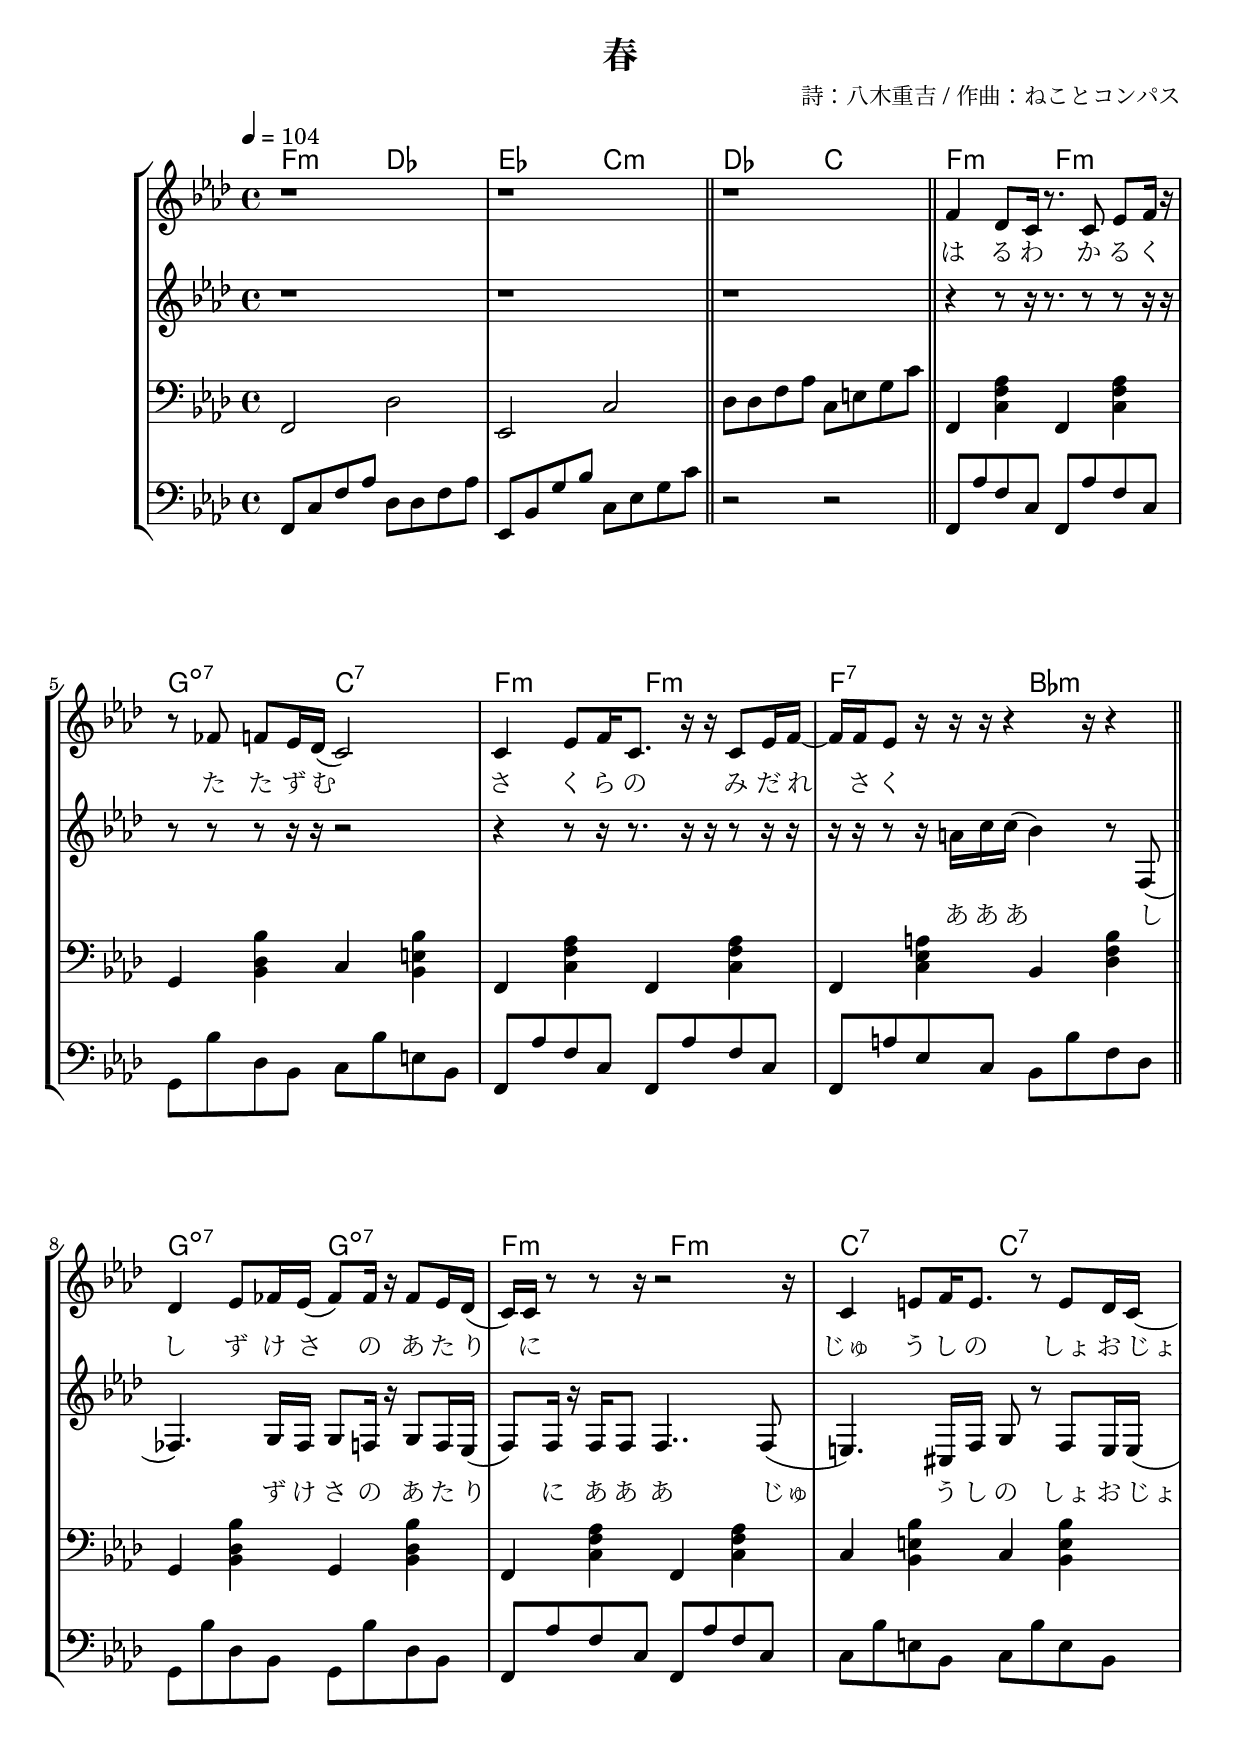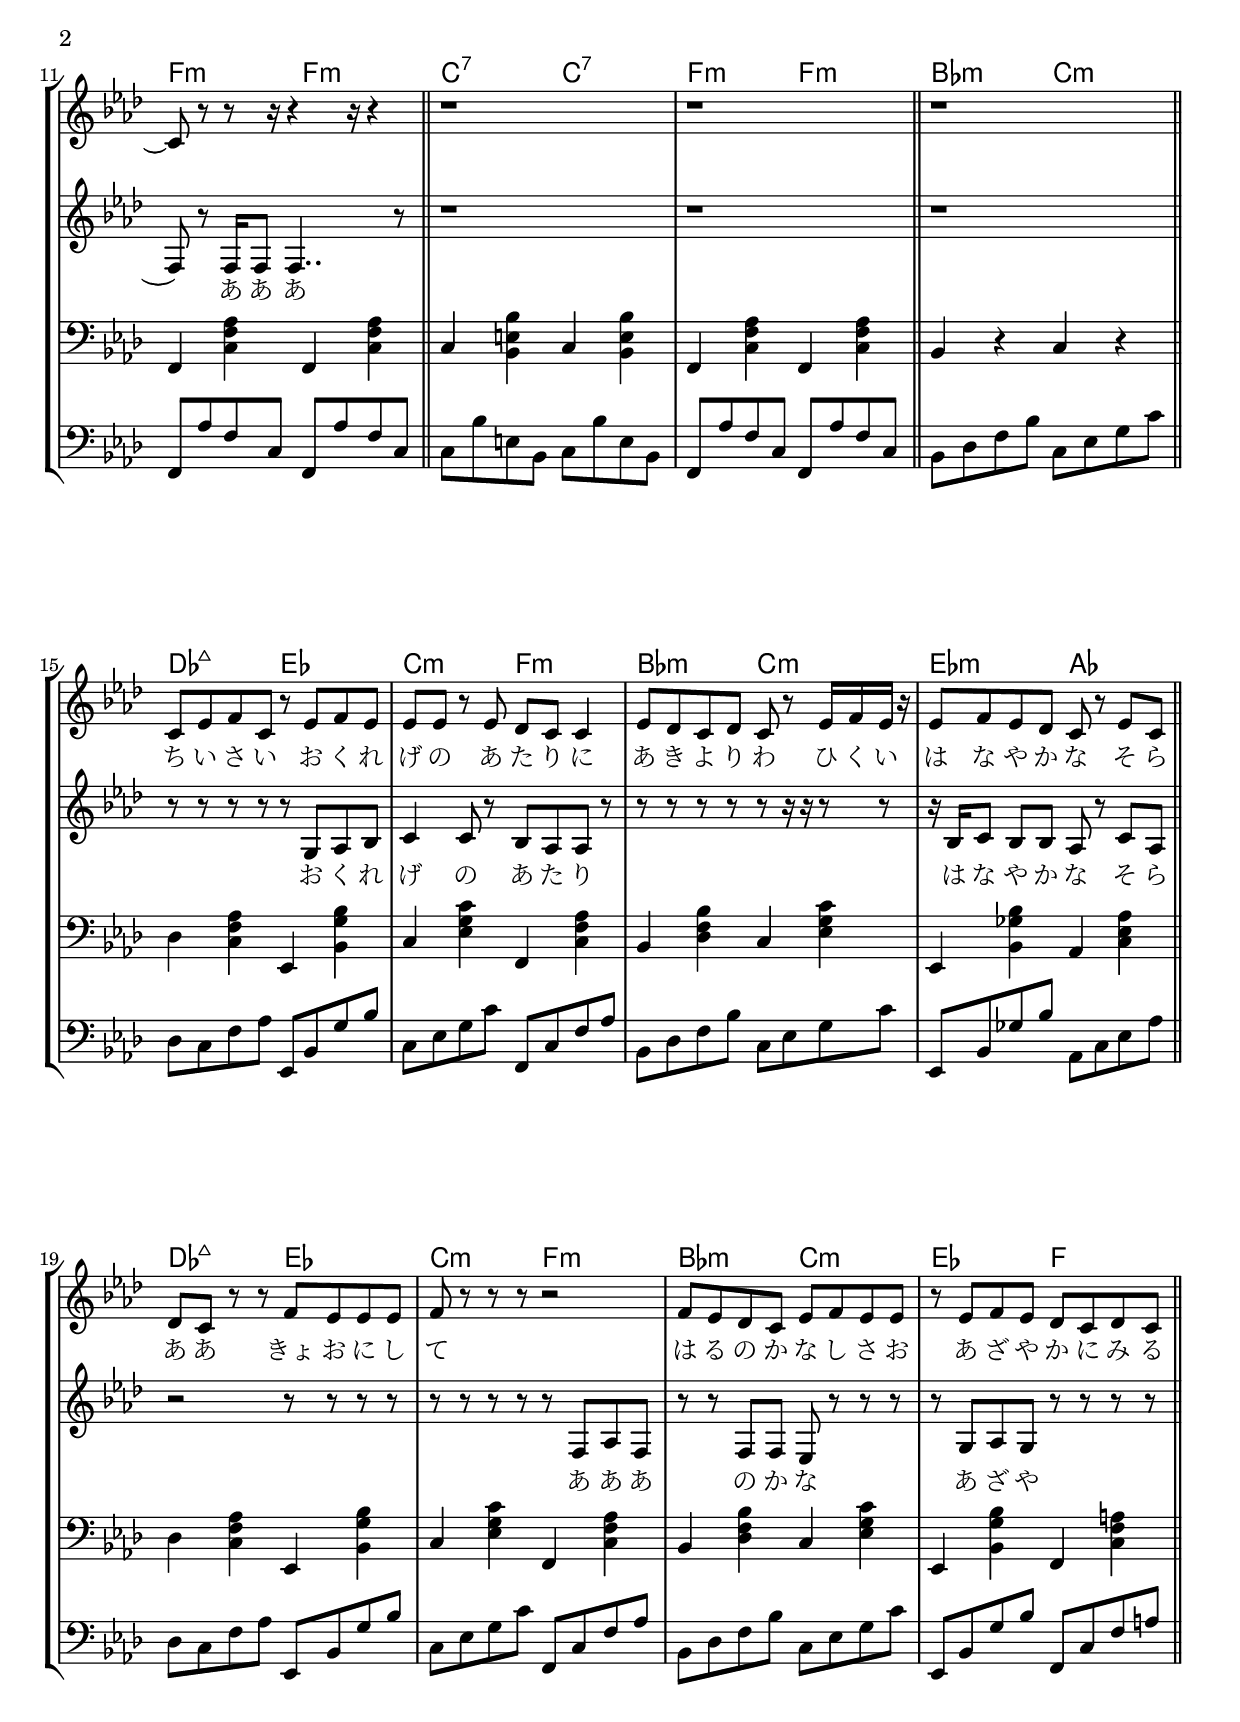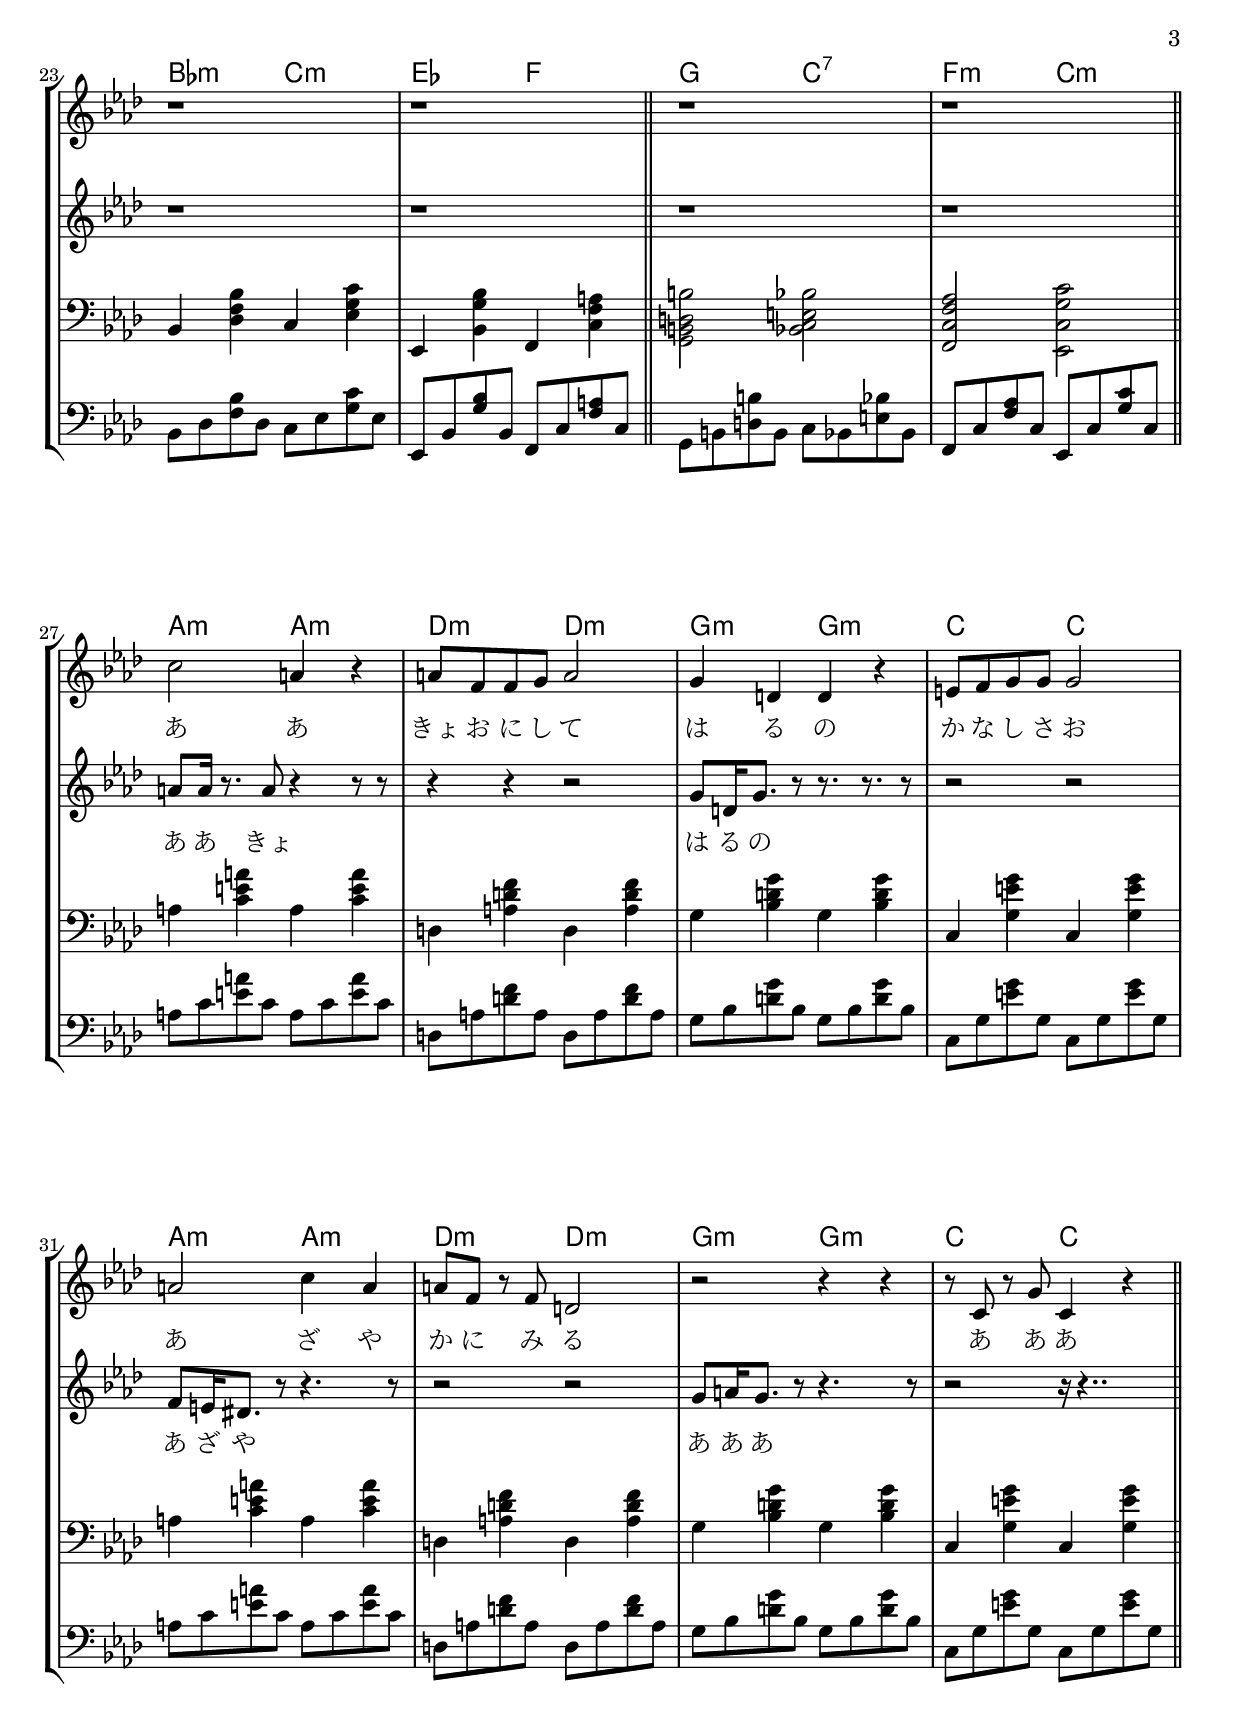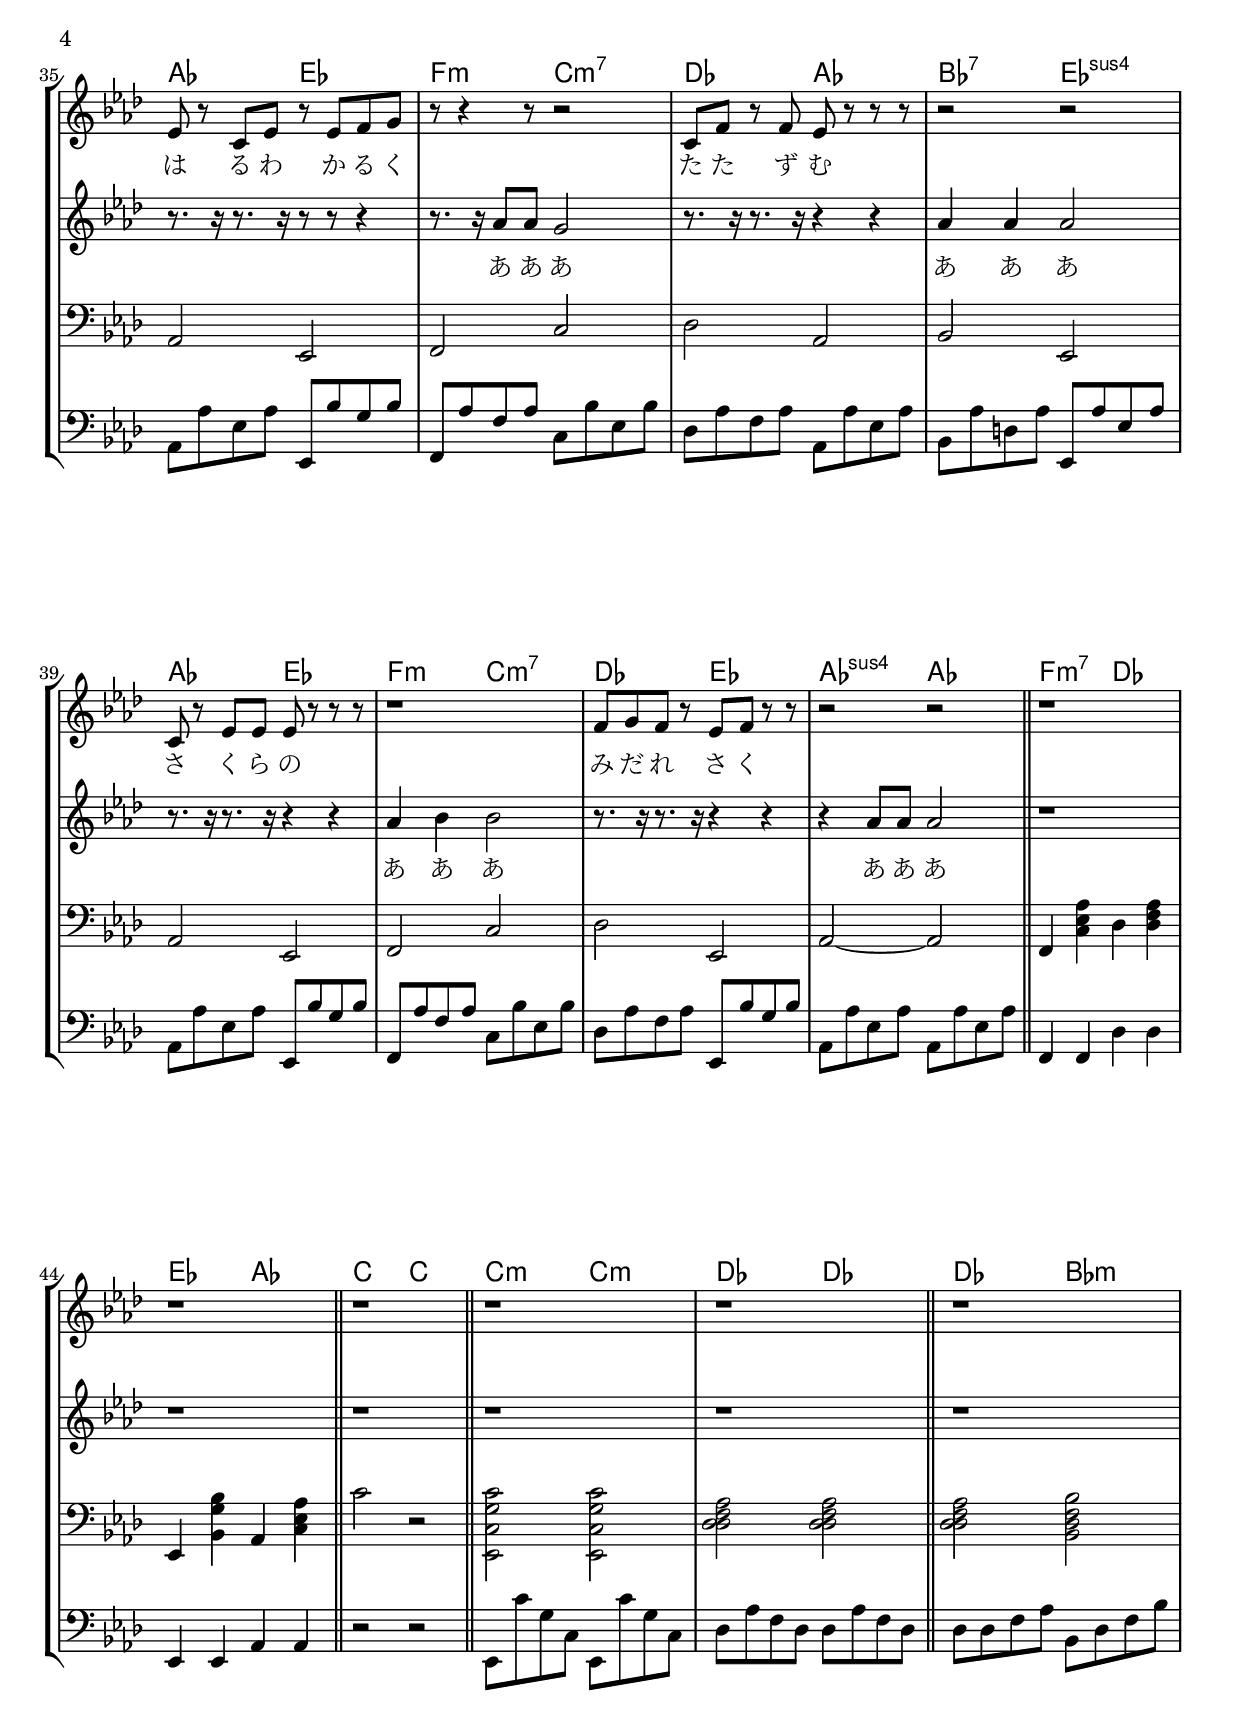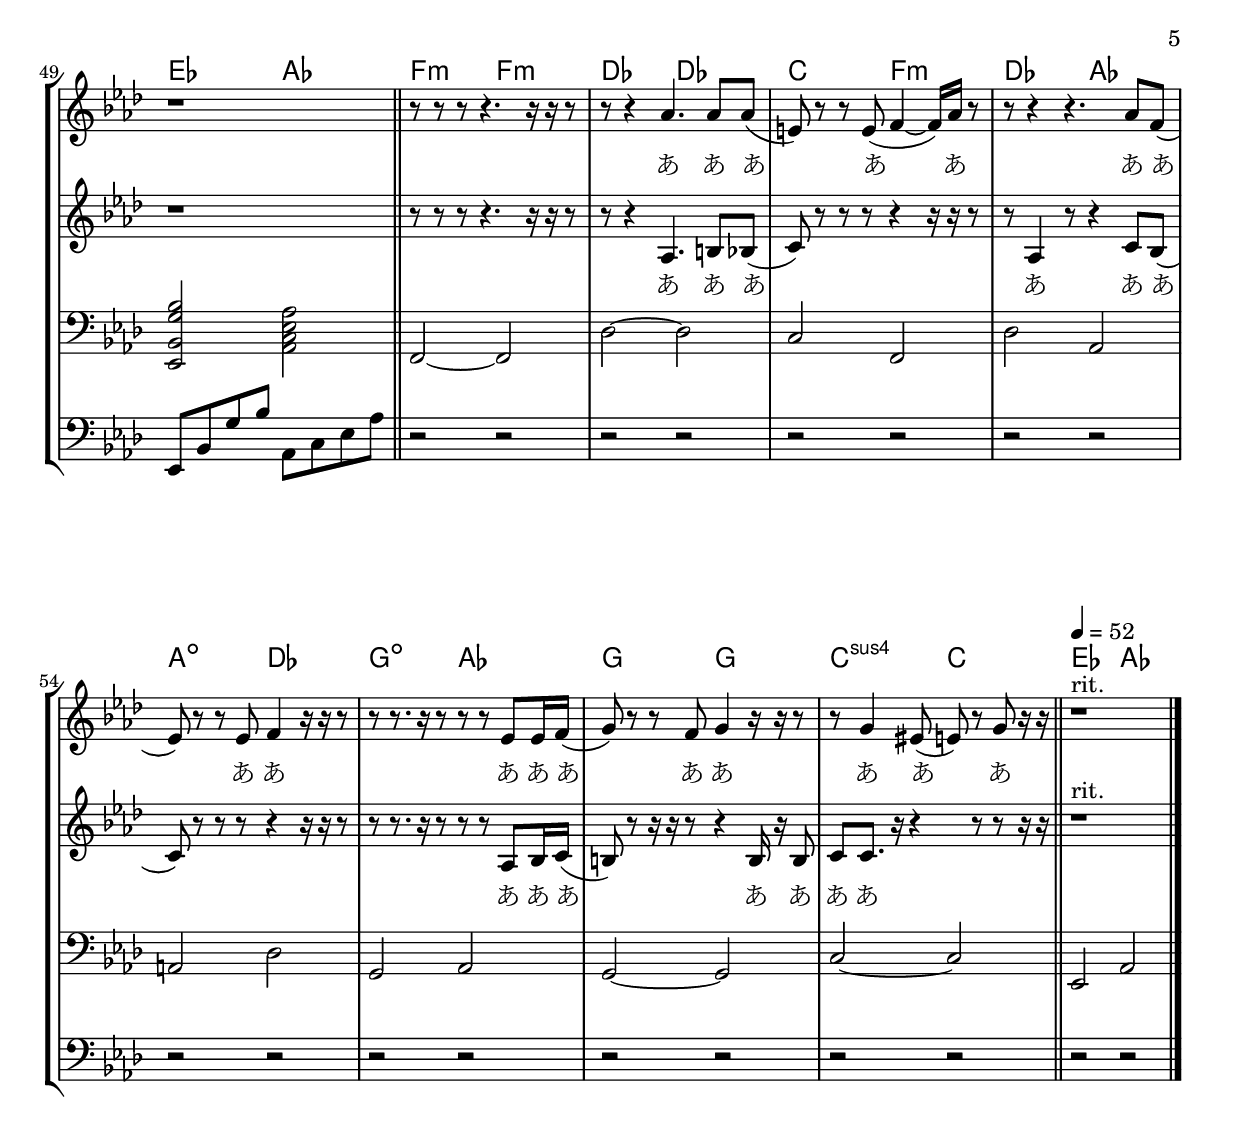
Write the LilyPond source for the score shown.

\version "2.12.1"

\header {
	title = \markup {春}
	composer = \markup \center-column {"詩：八木重吉 / 作曲：ねことコンパス"}
}

harmony = \chordmode {
	f2:m des es c:m 

	des c 

	f:m f:m g:dim7 c:7 f:m f:m f:7 bes:m 

	g:dim7 g:dim7 f:m f:m c:7 c:7 f:m f:m 

	c:7 c:7 f:m f:m 

	bes:m c:m 

	des:maj7 es c:m f:m bes:m c:m es:m as 

	des:maj7 es c:m f:m bes:m c:m es f 

	bes:m c:m es f 

	g c:7 f:m c:m 

	a:m a:m d:m d:m g:m g:m c c a:m a:m d:m d:m g:m g:m c c 

	as es f:m c:min7 des as bes:7 es:sus4 as es f:m c:min7 des es as:sus4 as 

	f:min7 des es as 

	c c 

	c:m c:m des des 

	des bes:m es as 

	f:m f:m des des c f:m des as a:dim des g:dim as g g c:sus4 c 

	es as 
}

melody = {
	\key as \major
	\tempo 4 = 104
	r1 | r1   
	r1   
	\set Staff.midiInstrument = #"mmi0.48"
	 f'4  des'8  c'16  r8.  c'8  es'8  f'16  r16 
	r8  fes'8  f'8  es'16  des'16  (c'2) 
	c'4  es'8  f'16  c'8.  r16  r16  c'8  es'16  f'16~ 
	f'16  f'16  es'8  r16  r16  r16  r4 r16  	r4 	\set Staff.midiInstrument = #"mmi0.48"
	 des'4  es'8  fes'16  es'16  (fes'8)  fes'16  r16  fes'8  es'16  des'16 
	(c'16)  c'16  r8  r8  r16  r2 r16 
	c'4  e'8  f'16  e'8.  r8  e'8  des'16  c'16~ 
	c'8  r8  r8  r16  r4 r16  	r4 	r1 | r1   
	r1   
	\set Staff.midiInstrument = #"mmi0.48"
	c'8  es'8  f'8  c'8  r8  es'8  f'8  es'8 
	es'8  es'8  r8  es'8  des'8  c'8  c'4 
	es'8  des'8  c'8  des'8  c'8  r8  es'16  f'16  es'16  r16 
	es'8  f'8  es'8  des'8  c'8  r8  es'8  c'8
	\set Staff.midiInstrument = #"mmi0.48"
	des'8  c'8  r8  r8  f'8  es'8  es'8  es'8 
	f'8  r8  r8  r8  r2 
	f'8  es'8  des'8  c'8  es'8  f'8  es'8  es'8 
	r8  es'8  f'8  es'8  des'8  c'8  des'8  c'8
	r1 | r1   
	r1 | r1   
	\set Staff.midiInstrument = #"Flute"
	 c''2  a'4  r4 
	a'8  f'8  f'8  g'8  a'2 
	g'4  d'4  d'4  r4 
	e'8  f'8  g'8  g'8  g'2 
	a'2  c''4  a'4 
	a'8  f'8  r8  f'8  d'2 
	r2  r4  r4 
	r8  c'8  r8  g'8  c'4  	r4 	\set Staff.midiInstrument = #"FX 7 (echoes)"
	es'8  r8  c'8  es'8  r8  es'8  f'8  g'8 
	r8  r4  r8  r2 
	c'8  f'8  r8  f'8  es'8  r8  r8  r8 
	r2  r2 
	c'8  r8  es'8  es'8  es'8  r8  r8  r8 
	r1 
	f'8  g'8  f'8  r8  es'8  f'8  r8  r8 
	r2  r2
	r1 | r1   
	r1   
	r1 | r1   
	r1 | r1   
	\set Staff.midiInstrument = #"FX 3 (crystal)"
	r8 r8  r8  r4.  r16  r16  r8 
	r8  r4  as'4.  as'8  as'8 
	(e'8)  r8  r8  e'8  (f'4~f'16)  as'16  r8 
	r8  r4  r4.  as'8  f'8 
	(es'8)  r8  r8  es'8  f'4  r16  r16  r8 
	r8  r8.  r16  r8  r8  r8  es'8  es'16  f'16 
	(g'8)  r8  r8  f'8  g'4  r16  r16  r8 
	r8  g'4  eis'8  (e'8)  r8  g'8  r16  r16
	\tempo 4 = 52
	r1^"rit." \bar "|."
}

words = \lyricmode {
	
	
	は  る  わ  か  る  く  た  た  ず  む  さ  く  ら  の  み  だ  れ  さ  く  
	し  ず  け  さ  の  あ  た  り  に  じゅ  う  し  の  しょ  お  じょ  
	
	
	ち  い  さ  い  お  く  れ  げ  の  あ  た  り  に  あ  き  よ  り  わ  ひ  く  い  は  な  や  か  な  そ  ら  
	あ  あ  きょ  お  に  し  て  は  る  の  か  な  し  さ  お  あ  ざ  や  か  に  み  る  
	
	
	あ  あ  きょ  お  に  し  て  は  る  の  か  な  し  さ  お  あ  ざ  や  か  に  み  る  あ  あ  あ  
	は  る  わ  か  る  く  た  た  ず  む  さ  く  ら  の  み  だ  れ  さ  く  
	
	
	
	
	あ  あ  あ  あ  あ  あ  あ  あ  あ  あ  あ  あ  あ  あ  あ  あ  あ  
	
}

secondmelody = {
	\key as \major
	\tempo 4 = 104
	r1 | r1   
	r1   
	\set Staff.midiInstrument = #"FX 4 (atmosphere)"
	 r4  r8  r16  r8.  r8  r8  r16  r16 
	r8  r8  r8  r16  r16  r2 
	r4  r8  r16  r8.  r16  r16  r8  r16  r16 
	r16  r16  r8  r16  a'16  c''16  c''16  (bes'4)  	r8 	\set Staff.midiInstrument = #"Acoustic Bass"
	f8 
	(fes4.)  g16  fes16  g8  f16  r16  g8  f16  es16 
	(f8)  f16  r16  f16  f8  f4..  f8 
	(e4.)  cis16  f16  g8  r8  f8  e16  e16 
	(f8)  r8  f16  f8  f4..  	r8 	r1 | r1   
	r1   
	\set Staff.midiInstrument = #"FX 8 (sci-fi)"
	r8  r8  r8  r8  r8  g8  as8  bes8 
	c'4  c'8  r8  bes8  as8  as8  r8 
	r8  r8  r8  r8  r8  r16  r16  r8  r8 
	r16  bes16  c'8  bes8  bes8  as8  r8  c'8  as8
	\set Staff.midiInstrument = #"Pad 1 (new age)"
	r2  r8  r8  r8  r8 
	r8  r8  r8  r8  r8  f8  as8  f8 
	r8  r8  f8  f8  es8  r8  r8  r8 
	r8  g8  as8  g8  r8  r8  r8  r8
	r1 | r1   
	r1 | r1   
	\set Staff.midiInstrument = #"French horn"
	 a'8  a'16  r8.  a'8  r4  r8  r8 
	r4  r4  r2 
	g'8  d'16  g'8.  r8  r8.  r8.  r8 
	r2  r2 
	f'8  e'16  dis'8.  r8  r4.  r8 
	r2  r2 
	g'8  a'16  g'8.  r8  r4.  r8 
	r2  r16  	r4.. 	\set Staff.midiInstrument = #"Voice Oohs"
	r8.  r16  r8.  r16  r8  r8  r4 
	r8.  r16  as'8  as'8  g'2 
	r8.  r16  r8.  r16  r4  r4 
	as'4  as'4  as'2 
	r8.  r16  r8.  r16  r4  r4 
	as'4  bes'4  bes'2 
	r8.  r16  r8.  r16  r4  r4 
	r4  as'8  as'8  as'2
	r1 | r1   
	r1   
	r1 | r1   
	r1 | r1   
	\set Staff.midiInstrument = #"Vibraphone"
	r8 r8  r8  r4.  r16  r16  r8 
	r8  r4  as4.  b8  bes8 
	(c'8)  r8  r8  r8  r4 r16  r16  r8 
	r8  as4  r8  r4  c'8  bes8 
	(c'8)  r8  r8  r8  r4  r16  r16  r8 
	r8  r8.  r16  r8  r8  r8  as8  bes16  c'16 
	(b8)  r8  r16  r16  r8  r4  b16  r16  b8 
	c'8  c'8.  r16  r4  r8  r8  r16  r16
	\tempo 4 = 52
	r1^"rit." \bar "|."
}

secondwords = \lyricmode {
	
	
	あ  あ  あ  
	し  ず  け  さ  の  あ  た  り  に  あ  あ  あ  じゅ  う  し  の  しょ  お  じょ  あ  あ  あ  
	
	
	お  く  れ  げ  の  あ  た  り  は  な  や  か  な  そ  ら  
	あ  あ  あ  の  か  な  あ  ざ  や  
	
	
	あ  あ  きょ  は  る  の  あ  ざ  や  あ  あ  あ  
	あ  あ  あ  あ  あ  あ  あ  あ  あ  あ  あ  あ  
	
	
	
	
	あ  あ  あ  あ  あ  あ  あ  あ  あ  あ  あ  あ  あ  
	
}

tempochange = {
	\tempo 4 = 104
	r1 | r1 \bar "||"
	\tempo 4 = 104
	r1 \bar "||"
	\tempo 4 = 104
	r1 | r1 | r1 | r1 \bar "||"
	\tempo 4 = 104
	r1 | r1 | r1 | r1 \bar "||"
	\tempo 4 = 104
	r1 | r1 \bar "||"
	\tempo 4 = 104
	r1 \bar "||"
	\tempo 4 = 104
	r1 | r1 | r1 | r1 \bar "||"
	\tempo 4 = 104
	r1 | r1 | r1 | r1 \bar "||"
	\tempo 4 = 104
	r1 | r1 \bar "||"
	\tempo 4 = 104
	r1 | r1 \bar "||"
	\tempo 4 = 104
	r1 | r1 | r1 | r1 | r1 | r1 | r1 | r1 \bar "||"
	\tempo 4 = 104
	r1 | r1 | r1 | r1 | r1 | r1 | r1 | r1 \bar "||"
	\tempo 4 = 104
	r1 | r1 \bar "||"
	\tempo 4 = 104
	r1 \bar "||"
	\tempo 4 = 104
	r1 | r1 \bar "||"
	\tempo 4 = 104
	r1 | r1 \bar "||"
	\tempo 4 = 104
	r1 | r1 | r1 | r1 | r1 | r1 | r1 | r1 \bar "||"
	\tempo 4 = 52
	\tempo 4 = 39 r2 \tempo 4 = 34 r2 \bar "|."
}

mainacc = {
	\clef bass
	\set Staff.midiInstrument = #"Acoustic grand"
	\key as \major
	\tempo 4 = 104
	f,2
	~des2
	es,2
	~c2
	\bar "||"

	\set Staff.midiInstrument = #"Pad 7 (halo)"
	des8 des8 f8 as8
	c8 e8 g8 c'8
	\bar "||"

	\set Staff.midiInstrument = #"Acoustic grand"
	f,4 <c f as>4
	f,4 <c f as>4
	g,4 <bes, des bes>4
	c4 <bes, e bes>4
	f,4 <c f as>4
	f,4 <c f as>4
	f,4 <c es a>4
	bes,4 <des f bes>4
	\bar "||"

	\set Staff.midiInstrument = #"Acoustic grand"
	g,4 <bes, des bes>4
	g,4 <bes, des bes>4
	f,4 <c f as>4
	f,4 <c f as>4
	c4 <bes, e bes>4
	c4 <bes, e bes>4
	f,4 <c f as>4
	f,4 <c f as>4
	\bar "||"

	\set Staff.midiInstrument = #"Acoustic grand"
	c4 <bes, e bes>4
	c4 <bes, e bes>4
	f,4 <c f as>4
	f,4 <c f as>4
	\bar "||"

	\set Staff.midiInstrument = #"Bird Tweet"
	bes,4 r4
	c4 r4
	\bar "||"

	\set Staff.midiInstrument = #"Acoustic grand"
	des4 <c f as>4
	es,4 <bes, g bes>4
	c4 <es g c'>4
	f,4 <c f as>4
	bes,4 <des f bes>4
	c4 <es g c'>4
	es,4 <bes, ges bes>4
	as,4 <c es as>4
	\bar "||"

	\set Staff.midiInstrument = #"Acoustic grand"
	des4 <c f as>4
	es,4 <bes, g bes>4
	c4 <es g c'>4
	f,4 <c f as>4
	bes,4 <des f bes>4
	c4 <es g c'>4
	es,4 <bes, g bes>4
	f,4 <c f a>4
	\bar "||"

	\set Staff.midiInstrument = #"Acoustic grand"
	bes,4 <des f bes>4
	c4 <es g c'>4
	es,4 <bes, g bes>4
	f,4 <c f a>4
	\bar "||"

	\set Staff.midiInstrument = #"Acoustic grand"
	<g, b, d b>2
	<c bes, e bes>2
	<f, c f as>2
	<es, c g c'>2
	\bar "||"

	\set Staff.midiInstrument = #"Acoustic grand"
	a4 <c' e' a'>4
	a4 <c' e' a'>4
	d4 <a d' f'>4
	d4 <a d' f'>4
	g4 <bes d' g'>4
	g4 <bes d' g'>4
	c4 <g e' g'>4
	c4 <g e' g'>4
	a4 <c' e' a'>4
	a4 <c' e' a'>4
	d4 <a d' f'>4
	d4 <a d' f'>4
	g4 <bes d' g'>4
	g4 <bes d' g'>4
	c4 <g e' g'>4
	c4 <g e' g'>4
	\bar "||"

	\set Staff.midiInstrument = #"Acoustic grand"
	as,2
	~es,2
	f,2
	~c2
	des2
	~as,2
	bes,2
	~es,2
	as,2
	~es,2
	f,2
	~c2
	des2
	~es,2
	as,2
	~as,2
	\bar "||"

	\set Staff.midiInstrument = #"Acoustic grand"
	f,4 <c es as>4
	des4 <des f as>4
	es,4 <bes, g bes>4
	as,4 <c es as>4
	\bar "||"

	\set Staff.midiInstrument = #"Vibraphone"
	c'2
	r2
	\bar "||"

	\set Staff.midiInstrument = #"Acoustic grand"
	<es, c g c'>2
	<es, c g c'>2
	<des des f as>2
	<des des f as>2
	\bar "||"

	\set Staff.midiInstrument = #"Acoustic grand"
	<des des f as>2
	<bes, des f bes>2
	<es, bes, g bes>2
	<as, c es as>2
	\bar "||"

	\set Staff.midiInstrument = #"Rock Organ"
	f,2
	~f,2
	des2
	~des2
	c2
	~f,2
	des2
	~as,2
	a,2
	~des2
	g,2
	~as,2
	g,2
	~g,2
	c2
	~c2
	\bar "||"

	\set Staff.midiInstrument = #"Pad 6 (metallic)"
	\tempo 4 = 52
	es,2
	as,2
	\bar "|."
}

subacc = {
	\clef bass
	\set Staff.midiInstrument = #"Pad 7 (halo)"
	\key as \major
	\tempo 4 = 104
	f,8 c8 f8 as8
	des8 des8 f8 as8
	es,8 bes,8 g8 bes8
	c8 es8 g8 c'8
	\bar "||"

	\set Staff.midiInstrument = #"Acoustic grand"
	r2
	r2
	\bar "||"

	\set Staff.midiInstrument = #"Viola"
	f,8 as f c
	f,8 as f c
	g,8 bes des bes,
	c8 bes e bes,
	f,8 as f c
	f,8 as f c
	f,8 a es c
	bes,8 bes f des
	\bar "||"

	\set Staff.midiInstrument = #"Pad 4 (choir)"
	g,8 bes des bes,
	g,8 bes des bes,
	f,8 as f c
	f,8 as f c
	c8 bes e bes,
	c8 bes e bes,
	f,8 as f c
	f,8 as f c
	\bar "||"

	\set Staff.midiInstrument = #"Blown Bottle"
	c8 bes e bes,
	c8 bes e bes,
	f,8 as f c
	f,8 as f c
	\bar "||"

	\set Staff.midiInstrument = #"Tinkle Bell"
	bes,8 des8 f8 bes8
	c8 es8 g8 c'8
	\bar "||"

	\set Staff.midiInstrument = #"Violin"
	des8 c8 f8 as8
	es,8 bes,8 g8 bes8
	c8 es8 g8 c'8
	f,8 c8 f8 as8
	bes,8 des8 f8 bes8
	c8 es8 g8 c'8
	es,8 bes,8 ges8 bes8
	as,8 c8 es8 as8
	\bar "||"

	\set Staff.midiInstrument = #"Synth Voice"
	des8 c8 f8 as8
	es,8 bes,8 g8 bes8
	c8 es8 g8 c'8
	f,8 c8 f8 as8
	bes,8 des8 f8 bes8
	c8 es8 g8 c'8
	es,8 bes,8 g8 bes8
	f,8 c8 f8 a8
	\bar "||"

	\set Staff.midiInstrument = #"Pad 7 (halo)"
	bes,8 des <f bes> des
	c8 es <g c'> es
	es,8 bes, <g bes> bes,
	f,8 c <f a> c
	\bar "||"

	\set Staff.midiInstrument = #"Pad 3 (polysynth)"
	g,8 b, <d b> b,
	c8 bes, <e bes> bes,
	f,8 c <f as> c
	es,8 c <g c'> c
	\bar "||"

	\set Staff.midiInstrument = #"Pad 7 (halo)"
	a8 c' <e' a'> c'
	a8 c' <e' a'> c'
	d8 a <d' f'> a
	d8 a <d' f'> a
	g8 bes <d' g'> bes
	g8 bes <d' g'> bes
	c8 g <e' g'> g
	c8 g <e' g'> g
	a8 c' <e' a'> c'
	a8 c' <e' a'> c'
	d8 a <d' f'> a
	d8 a <d' f'> a
	g8 bes <d' g'> bes
	g8 bes <d' g'> bes
	c8 g <e' g'> g
	c8 g <e' g'> g
	\bar "||"

	\set Staff.midiInstrument = #"Pad 2 (warm)"
	as,8 as es as
	es,8 bes g bes
	f,8 as f as
	c8 bes es bes
	des8 as f as
	as,8 as es as
	bes,8 as d as
	es,8 as es as
	as,8 as es as
	es,8 bes g bes
	f,8 as f as
	c8 bes es bes
	des8 as f as
	es,8 bes g bes
	as,8 as es as
	as,8 as es as
	\bar "||"

	\set Staff.midiInstrument = #"Cello"
	f,4 f,4
	des4 des4
	es,4 es,4
	as,4 as,4
	\bar "||"

	\set Staff.midiInstrument = #"Acoustic grand"
	r2
	r2
	\bar "||"

	\set Staff.midiInstrument = #"Pad 7 (halo)"
	es,8 c' g c
	es,8 c' g c
	des8 as f des
	des8 as f des
	\bar "||"

	\set Staff.midiInstrument = #"Voice Oohs"
	des8 des8 f8 as8
	bes,8 des8 f8 bes8
	es,8 bes,8 g8 bes8
	as,8 c8 es8 as8
	\bar "||"

	\set Staff.midiInstrument = #"Acoustic grand"
	r2
	r2
	r2
	r2
	r2
	r2
	r2
	r2
	r2
	r2
	r2
	r2
	r2
	r2
	r2
	r2
	\bar "||"

	\set Staff.midiInstrument = #"Acoustic grand"
	\tempo 4 = 52
	r2
	r2
	\bar "|."
}

percA = {
	\drummode {
	r1 |r1 \bar "||"
	r1 \bar "||"
	r1 |r1 |r1 |r1 \bar "||"
	r1  |r1  |r1  |r2 r8 hho4 hho8  \bar "||"
	r1 |r1 \bar "||"
	r1 \bar "||"
	r1 |r1 |r1 |r1 \bar "||"
	cymr4 cymr4 cymr4 cymr4  |cymr4 cymr8 cymr16 cymr16 cymr4 cymr4  |cymr4 cymr4 cymr4 cymr4  |cymr4 cymr2.  \bar "||"
	r1 |r1 \bar "||"
	r8 cymr16 cymr16 cymr8 cymr16 cymr16 cymr8 cymr16 cymr16 cymr8 cymr8  |cymr8 cymr16 cymr16 cymr8 cymr16 cymr16 cymr8 cymr16 cymr16 cymr8 cymr8  \bar "||"
	r8 cymr16 cymr16 cymr8 cymr16 cymr16 cymr8 cymr16 cymr16 cymr8 cymr8  |cymr8 cymr16 cymr16 cymr8 cymr16 cymr16 cymr8 cymr16 cymr16 cymr8 cymr8  |cymr8 cymr16 cymr16 cymr8 cymr16 cymr16 cymr8 cymr16 cymr16 cymr8 cymr16 cymr16  |cymr8 cymr16 cymr16 cymr8 cymr16 cymr16 cymr8 cymr16 cymr16 cymr8 cymr8  |r8 cymr16 cymr16 cymr8 cymr16 cymr16 cymr8 cymr16 cymr16 cymr8 cymr8  |cymr8 cymr16 cymr16 cymr8 cymr16 cymr16 cymr8 cymr16 cymr16 cymr8 cymr8  |cymr8 cymr16 cymr16 cymr8 cymr16 cymr16 cymr8 cymr16 cymr16 cymr8 cymr16 cymr16  |cymr8 cymr16 cymr16 cymr8 cymr16 cymr16 cymr8 cymr16 cymr16 cymr8 cymr8  \bar "||"
	r1 |r1 |r1 |r1 |r1 |r1 |r1 |r1 \bar "||"
	r1 |r1 \bar "||"
	r2. hho4  \bar "||"
	r1 |r1 \bar "||"
	cymr4 cymr4 cymr4 cymr4  |cymr4 cymr8 cymr16 cymr16 cymr4 cymr4  \bar "||"
	r1 |r1 |r1 |r1 |r1 |r1 |r1 |r1 \bar "||"
	r1 \bar "|."
	}
}

percB = {
	\drummode {
	r1 |r1 \bar "||"
	r1 \bar "||"
	r1 |r1 |r1 |r1 \bar "||"
	r4. hhp2 hhp8  |r4. hhp2 hhp8  |r4. hhp2 hhp8  |hhp4 hhp4 hhp4 hhp4  \bar "||"
	r1 |r1 \bar "||"
	r1 \bar "||"
	r1 |r1 |r1 |r1 \bar "||"
	r2 sn2  |r2 sn2  |r2 sn2  |r8 sn8 sn2.  \bar "||"
	r1 |r1 \bar "||"
	r4 sn2 sn4  |r4 sn2 sn8 sn16 sn16  \bar "||"
	r4 sn2 sn4  |r4 sn8 sn4. sn4  |r4 sn2 sn4  |r4 sn8 sn4. sn4  |r4 sn2 sn4  |r4 sn8 sn4. sn4  |r4 sn2 sn4  |r4 sn2 sn8 sn16 sn16  \bar "||"
	r1 |r1 |r1 |r1 |r1 |r1 |r1 |r1 \bar "||"
	r1 |r1 \bar "||"
	r16 hhp16 hhp8 hhp16 hhp8 hhp2 hhp16  \bar "||"
	r1 |r1 \bar "||"
	r2 sn2  |r2 sn2  \bar "||"
	r1 |r1 |r1 |r1 |r1 |r1 |r1 |r1 \bar "||"
	r1 \bar "|."
	}
}

percC = {
	\drummode {
	r1 |r1 \bar "||"
	r1 \bar "||"
	r1 |r1 |r1 |r1 \bar "||"
	hh4 hh4 hh4 hh4  |hh4 hh4 hh4 hh4  |hh4 hh4 hh4 hh4  |r4. hh2 r8  \bar "||"
	r1 |r1 \bar "||"
	r1 \bar "||"
	r1 |r1 |r1 |r1 \bar "||"
	bd2. r8 bd8  |bd2. r8 bd8  |bd2. r8 bd8  |bd2 r8 bd4.  \bar "||"
	r1 |r1 \bar "||"
	bd8. bd16 bd8. bd16 bd8. bd16 bd8. bd16  |bd8. bd16 bd8. bd16 bd8. bd16 bd8. bd16  \bar "||"
	bd8. bd16 bd8. bd16 bd8. bd16 bd8. bd16  |bd8. bd16 bd8. bd16 bd8. bd16 bd4  |bd8. bd16 bd8. bd16 bd8. bd16 bd8. bd16  |bd8. bd16 bd8. bd16 bd8. bd16 bd4  |bd8. bd16 bd8. bd16 bd8. bd16 bd8. bd16  |bd8. bd16 bd8. bd16 bd8. bd16 bd4  |bd8. bd16 bd8. bd16 bd8. bd16 bd8. bd16  |bd8. bd16 bd8. bd16 bd8. bd16 bd8. bd16  \bar "||"
	r1 |r1 |r1 |r1 |r1 |r1 |r1 |r1 \bar "||"
	r1 |r1 \bar "||"
	hh8. hh8. hh4 hh4 hh8  \bar "||"
	r1 |r1 \bar "||"
	bd2. r8 bd8  |bd2 r8 bd4.  \bar "||"
	r1 |r1 |r1 |r1 |r1 |r1 |r1 |r1 \bar "||"
	r1 \bar "|."
	}
}

percD = {
	\drummode {
	r1 |r1 \bar "||"
	r1 \bar "||"
	r1 |r1 |r1 |r1 \bar "||"
	bd2. r8 bd8  |bd8. bd8. bd2 bd8  |bd2. r8 bd8  |bd8. bd4. r16 bd4 bd8  \bar "||"
	r1 |r1 \bar "||"
	r1 \bar "||"
	r1 |r1 |r1 |r1 \bar "||"
	r1 |r1 |r1 |r8. tommh8. tommh2 r8  \bar "||"
	r1 |r1 \bar "||"
	r1  |r4. tommh2 r8  \bar "||"
	r1  |r2 r16 tommh4. r16  |r1  |r2 r16 tommh4. r16  |r1  |r2 r16 tommh4. r16  |r1  |r4. tommh2 r8  \bar "||"
	r1 |r1 |r1 |r1 |r1 |r1 |r1 |r1 \bar "||"
	r1 |r1 \bar "||"
	r2 ss2  \bar "||"
	r1 |r1 \bar "||"
	r1 |r8. tommh8. tommh2 r8  \bar "||"
	r1 |r1 |r1 |r1 |r1 |r1 |r1 |r1 \bar "||"
	r1 \bar "|."
	}
}

percE = {
	\drummode {
	r1 |r1 \bar "||"
	r1 \bar "||"
	r1 |r1 |r1 |r1 \bar "||"
	r1 | r1 | r1 | r1 \bar "||"
	r1 |r1 \bar "||"
	r1 \bar "||"
	r1 |r1 |r1 |r1 \bar "||"
	r1 |r1 |r1 |r2. toml8 toml8  \bar "||"
	r1 |r1 \bar "||"
	r1  |r2 r16 toml4. r16  \bar "||"
	r1  |r2. r8 toml8  |r1  |r2. r8 toml8  |r1  |r2. r8 toml8  |r1  |r2 r16 toml4. r16  \bar "||"
	r1 |r1 |r1 |r1 |r1 |r1 |r1 |r1 \bar "||"
	r1 |r1 \bar "||"
	bd4. bd4 bd4.  \bar "||"
	r1 |r1 \bar "||"
	r1 |r2. toml8 toml8  \bar "||"
	r1 |r1 |r1 |r1 |r1 |r1 |r1 |r1 \bar "||"
	r1 \bar "|."
	}
}

percF = {
	\drummode {
	r1 | r1 \bar "||"
	r1 \bar "||"
	r1 | r1 | r1 | r1 \bar "||"
	r1 | r1 | r1 | r1 \bar "||"
	r1 | r1 \bar "||"
	r1 \bar "||"
	r1 | r1 | r1 | r1 \bar "||"
	r1 |r1 |r1 |hho1  \bar "||"
	r1 | r1 \bar "||"
	cymc1  |r1 \bar "||"
	cymc1  |r1 |r1 |r1 |cymc1  |r1 |r1 |r1 \bar "||"
	r1 | r1 | r1 | r1 | r1 | r1 | r1 | r1 \bar "||"
	r1 | r1 \bar "||"
	r1 \bar "||"
	r1 | r1 \bar "||"
	r1 |hho1  \bar "||"
	r1 | r1 | r1 | r1 | r1 | r1 | r1 | r1 \bar "||"
	r1 \bar "|."
	}
}

\score {
	<<
		\new StaffGroup <<
			\new ChordNames {\harmony}
			\new Voice = "melody" {\melody}
			\new Lyrics \lyricsto "melody" \words
			\new Voice = "secondmelody" {\secondmelody}
			\new Lyrics \lyricsto "secondmelody" \secondwords
			\new Staff = "mainacc" {\mainacc}
			\new Staff = "subacc" {\subacc}
		>>
	>>
	\layout { }
}
